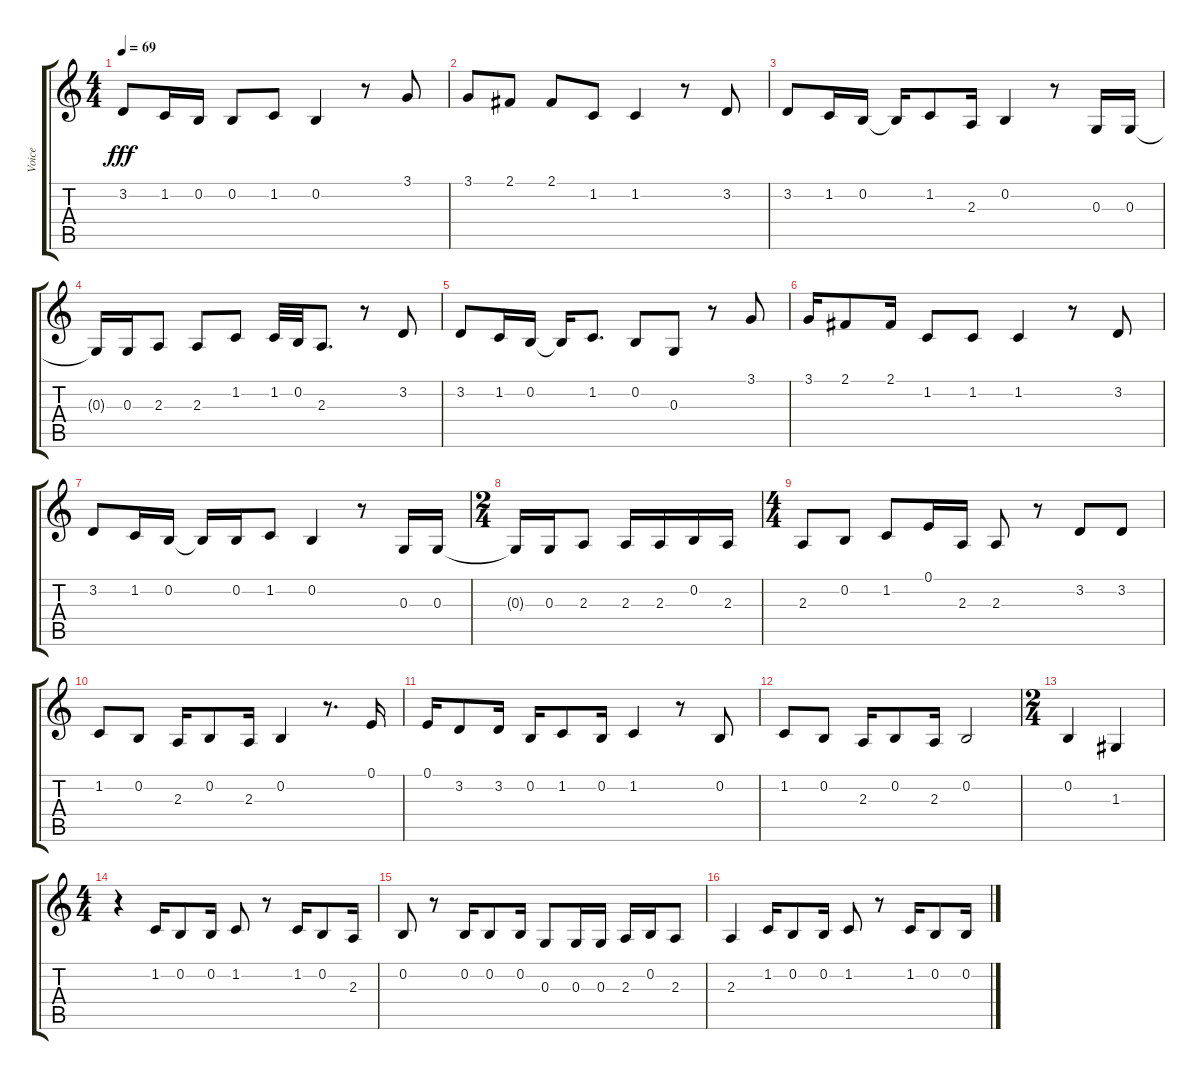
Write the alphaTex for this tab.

\track ("Voice" "Voice") {instrument englishhorn}
\staff {score tabs}
\tuning (E4 B3 G3 D3 A2 E2) {hide}
\ts (4 4)
\tempo 69
\clef g2
\ks c
3.2.8{dy fff} 1.2.16 0.2.16 0.2.8 1.2.8 0.2.4 r.8 3.1.8 |
3.1.8 2.1.8 2.1.8 1.2.8 1.2.4 r.8 3.2.8 |
3.2.8 1.2.16 0.2.16 0.2{t}.16 1.2.8 2.3.16 0.2.4 r.8 0.3.16 0.3.16 |
0.3{t}.16 0.3.16 2.3.8 2.3.8 1.2.8 1.2.32 0.2.32 2.3.8{d} r.8 3.2.8 |
3.2.8 1.2.16 0.2.16 0.2{t}.16 1.2.8{d} 0.2.8 0.3.8 r.8 3.1.8 |
3.1.16 2.1.8 2.1.16 1.2.8 1.2.8 1.2.4 r.8 3.2.8 |
3.2.8 1.2.16 0.2.16 0.2{t}.16 0.2.16 1.2.8 0.2.4 r.8 0.3.16 0.3.16 |
\ts (2 4)
0.3{t}.16 0.3.16 2.3.8 2.3.16 2.3.16 0.2.16 2.3.16 |
\ts (4 4)
2.3.8 0.2.8 1.2.8 0.1.16 2.3.16 2.3.8 r.8 3.2.8 3.2.8 |
1.2.8 0.2.8 2.3.16 0.2.8 2.3.16 0.2.4 r.8{d} 0.1.16 |
0.1.16 3.2.8 3.2.16 0.2.16 1.2.8 0.2.16 1.2.4 r.8 0.2.8 |
1.2.8 0.2.8 2.3.16 0.2.8 2.3.16 0.2.2 |
\ts (2 4)
0.2.4 1.3.4 |
\ts (4 4)
r.4 1.2.16 0.2.8 0.2.16 1.2.8 r.8 1.2.16 0.2.8 2.3.16 |
0.2.8 r.8 0.2.16 0.2.8 0.2.16 0.3.8 0.3.16 0.3.16 2.3.16 0.2.16 2.3.8 |
2.3.4 1.2.16 0.2.8 0.2.16 1.2.8 r.8 1.2.16 0.2.8 0.2.16
